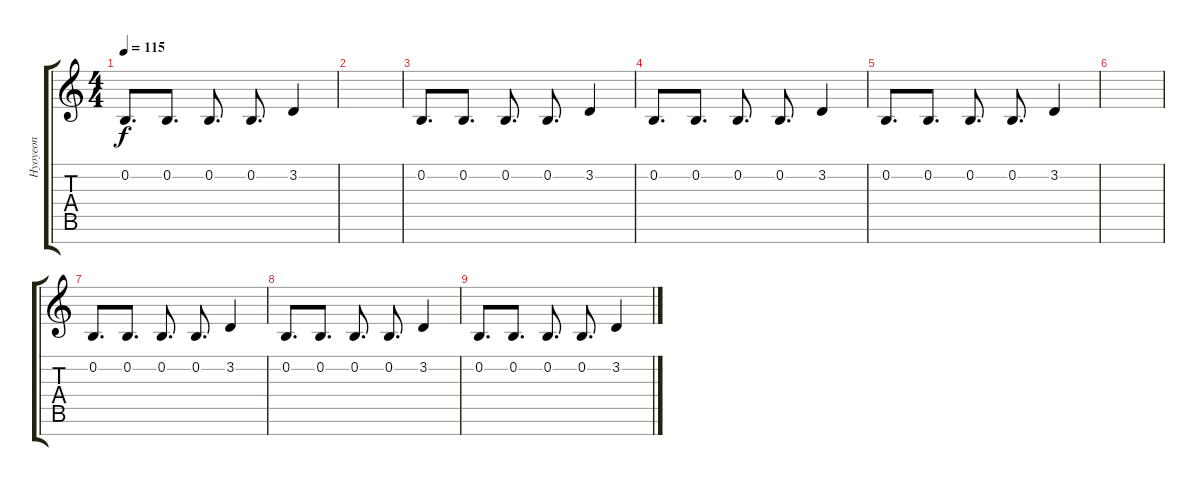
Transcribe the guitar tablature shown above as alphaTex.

\track ("Hyoyeon" "Hyoyeon") {instrument frenchhorn}
\staff {score tabs}
\tuning (E4 B3 G3 D3 A2 E2 B1) {hide}
\ts (4 4)
\tempo 115
\clef g2
\ks c
0.2.8{d dy f} 0.2.8{d} 0.2.8{d} 0.2.8{d} 3.2.4 |
|
0.2.8{d} 0.2.8{d} 0.2.8{d} 0.2.8{d} 3.2.4 |
0.2.8{d} 0.2.8{d} 0.2.8{d} 0.2.8{d} 3.2.4 |
0.2.8{d} 0.2.8{d} 0.2.8{d} 0.2.8{d} 3.2.4 |
|
0.2.8{d} 0.2.8{d} 0.2.8{d} 0.2.8{d} 3.2.4 |
0.2.8{d} 0.2.8{d} 0.2.8{d} 0.2.8{d} 3.2.4 |
0.2.8{d} 0.2.8{d} 0.2.8{d} 0.2.8{d} 3.2.4
